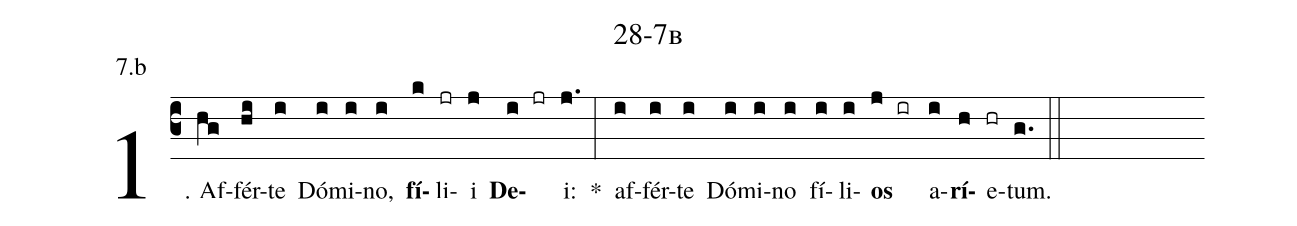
name: 28-7b;
annotation: 7.b;
%%
(c3)1. Af(hg)fér(hi)te(i) Dó(i)mi(i)no,(i) <b>fí</b>(k)li(jr)i(j) <b>De</b>(i jr)i:(j.) *(:) af(i)fér(i)te(i) Dó(i)mi(i)no(i) fí(i)li(i)<b>os</b>(j ir) a(i)<b>rí</b>(h)e(hr)tum.(g.) (::)
